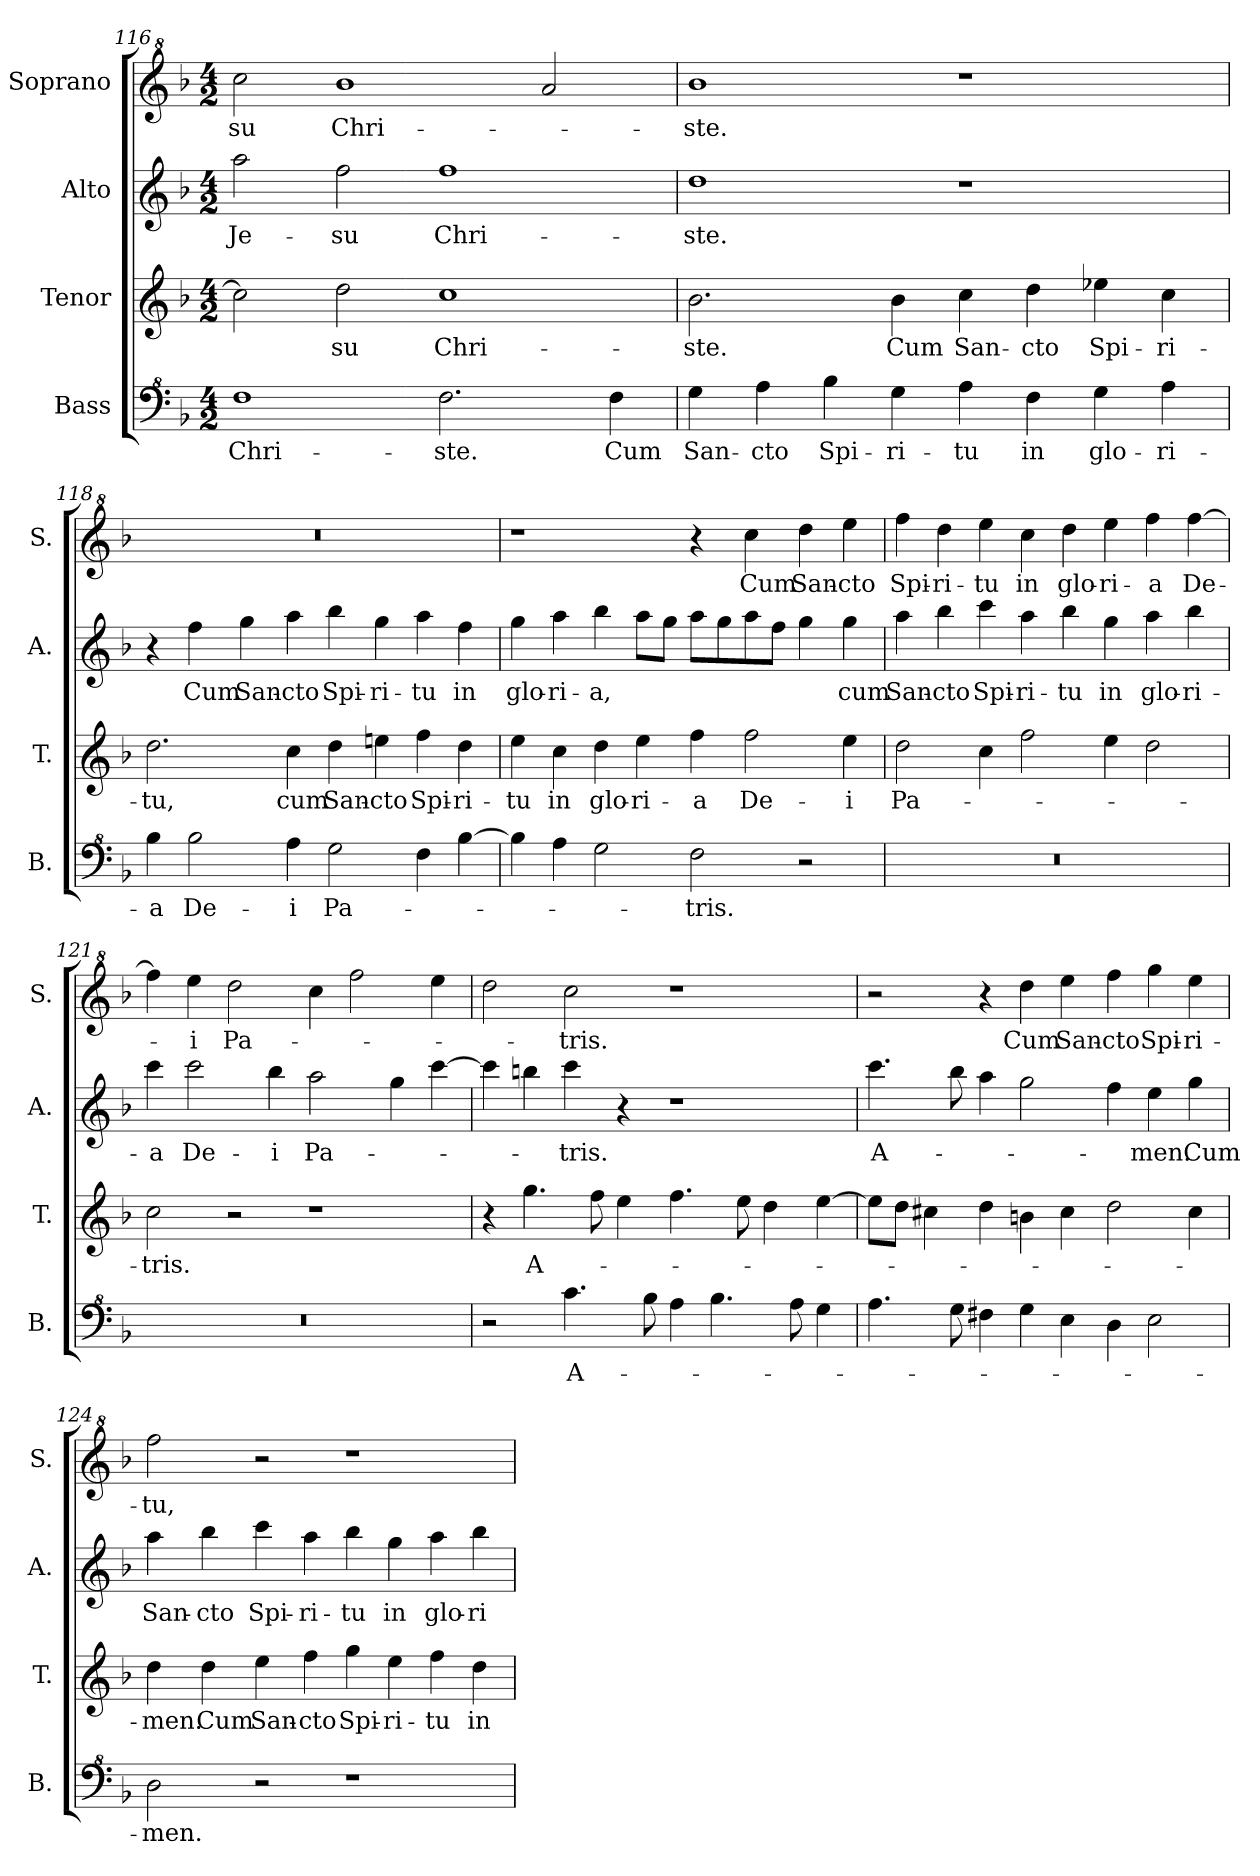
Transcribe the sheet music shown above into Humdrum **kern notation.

**kern	**text	**kern	**text	**kern	**text	**kern	**text
*part4	*part4	*part3	*part3	*part2	*part2	*part1	*part1
*staff4	*staff4	*staff3	*staff3	*staff2	*staff2	*staff1	*staff1
*I"Bass	*	*I"Tenor	*	*I"Alto	*	*I"Soprano	*
*I'B.	*	*I'T.	*	*I'A.	*	*I'S.	*
*clefF^4	*	*clefG2	*	*clefG2	*	*clefG^2	*
*k[b-]	*	*k[b-]	*	*k[b-]	*	*k[b-]	*
*M4/2	*	*M4/2	*	*M4/2	*	*M4/2	*
=116	=116	=116	=116	=116	=116	=116	=116
!	!LO:LY:b	!	!	!	!LO:LY:b	!	!LO:LY:b
1f	Chri-	2cc\]	.	2aa\	Je-	2ccc\	-su
!	!	!	!LO:LY:b	!	!LO:LY:b	!	!LO:LY:b
.	.	2dd\	-su	2ff\	-su	1bb-	Chri-
!	!LO:LY:b	!	!LO:LY:b	!	!LO:LY:b	!	!
2.f\	-ste.	1cc	Chri-	1ff	Chri-	.	.
.	.	.	.	.	.	2aa/	.
!	!LO:LY:b	!	!	!	!	!	!
4f\	Cum	.	.	.	.	.	.
!!LO:LB:g=z
=117	=117	=117	=117	=117	=117	=117	=117
!	!LO:LY:b	!	!LO:LY:b	!	!LO:LY:b	!	!LO:LY:b
4g\	San-	2.b-\	-ste.	1dd	ste.	1bb-	-ste.
!	!LO:LY:b	!	!	!	!	!	!
4a\	-cto	.	.	.	.	.	.
!	!LO:LY:b	!	!	!	!	!	!
4b-\	Spi-	.	.	.	.	.	.
!	!LO:LY:b	!	!LO:LY:b	!	!	!	!
4g\	-ri-	4b-\	Cum	.	.	.	.
!	!LO:LY:b	!	!LO:LY:b	!	!	!	!
4a\	-tu	4cc\	San-	1r	.	1r	.
!	!LO:LY:b	!	!LO:LY:b	!	!	!	!
4f\	in	4dd\	-cto	.	.	.	.
!	!LO:LY:b	!	!LO:LY:b	!	!	!	!
4g\	glo-	4ee-X\	Spi-	.	.	.	.
!	!LO:LY:b	!	!LO:LY:b	!	!	!	!
4a\	-ri-	4cc\	-ri-	.	.	.	.
=118	=118	=118	=118	=118	=118	=118	=118
!	!LO:LY:b	!	!LO:LY:b	!	!	!	!
4b-\	-a	2.dd\	-tu,	4r	.	0r	.
!	!LO:LY:b	!	!	!	!LO:LY:b	!	!
2b-\	De-	.	.	4ff\	Cum	.	.
!	!	!	!	!	!LO:LY:b	!	!
.	.	.	.	4gg\	San-	.	.
!	!LO:LY:b	!	!LO:LY:b	!	!LO:LY:b	!	!
4a\	-i	4cc\	cum	4aa\	-cto	.	.
!	!LO:LY:b	!	!LO:LY:b	!	!LO:LY:b	!	!
2g\	Pa-	4dd\	San-	4bb-\	Spi-	.	.
!	!	!	!LO:LY:b	!	!LO:LY:b	!	!
.	.	4eeni\	-cto	4gg\	-ri-	.	.
!	!	!	!LO:LY:b	!	!LO:LY:b	!	!
4f\	.	4ff\	Spi-	4aa\	-tu	.	.
!	!	!	!LO:LY:b	!	!LO:LY:b	!	!
[4b-\	.	4dd\	-ri-	4ff\	in	.	.
=119	=119	=119	=119	=119	=119	=119	=119
!	!	!	!LO:LY:b	!	!LO:LY:b	!	!
4b-\]	.	4ee\	-tu	4gg\	glo-	1r	.
!	!	!	!LO:LY:b	!	!LO:LY:b	!	!
4a\	.	4cc\	in	4aa\	-ri-	.	.
!	!	!	!LO:LY:b	!	!LO:LY:b	!	!
2g\	.	4dd\	glo-	4bb-\	-a,	.	.
!	!	!	!LO:LY:b	!	!	!	!
.	.	4ee\	-ri-	8aa\L	.	.	.
.	.	.	.	8gg\J	.	.	.
!	!LO:LY:b	!	!LO:LY:b	!	!	!	!
2f\	-tris.	4ff\	-a	8aa\L	.	4r	.
.	.	.	.	8gg\	.	.	.
!	!	!	!LO:LY:b	!	!	!	!LO:LY:b
.	.	2ff\	De-	8aa\	.	4ccc\	Cum
.	.	.	.	8ff\J	.	.	.
!	!	!	!	!	!	!	!LO:LY:b
2r	.	.	.	4gg\	.	4ddd\	San-
!	!	!	!LO:LY:b	!	!LO:LY:b	!	!LO:LY:b
.	.	4ee\	-i	4gg\	cum	4eee\	-cto
=120	=120	=120	=120	=120	=120	=120	=120
!	!	!	!LO:LY:b	!	!LO:LY:b	!	!LO:LY:b
0r	.	2dd\	Pa-	4aa\	San-	4fff\	Spi-
!	!	!	!	!	!LO:LY:b	!	!LO:LY:b
.	.	.	.	4bb-\	-cto	4ddd\	-ri-
!	!	!	!	!	!LO:LY:b	!	!LO:LY:b
.	.	4cc\	.	4ccc\	Spi-	4eee\	-tu
!	!	!	!	!	!LO:LY:b	!	!LO:LY:b
.	.	2ff\	.	4aa\	-ri-	4ccc\	in
!	!	!	!	!	!LO:LY:b	!	!LO:LY:b
.	.	.	.	4bb-\	-tu	4ddd\	glo-
!	!	!	!	!	!LO:LY:b	!	!LO:LY:b
.	.	4ee\	.	4gg\	in	4eee\	-ri-
!	!	!	!	!	!LO:LY:b	!	!LO:LY:b
.	.	2dd\	.	4aa\	glo-	4fff\	-a
!	!	!	!	!	!LO:LY:b	!	!LO:LY:b
.	.	.	.	4bb-\	-ri-	[4fff\	De-
=121	=121	=121	=121	=121	=121	=121	=121
!	!	!	!LO:LY:b	!	!LO:LY:b	!	!
0r	.	2cc\	-tris.	4ccc\	-a	4fff\]	.
!	!	!	!	!	!LO:LY:b	!	!LO:LY:b
.	.	.	.	2ccc\	De-	4eee\	-i
!	!	!	!	!	!	!	!LO:LY:b
.	.	2r	.	.	.	2ddd\	Pa-
!	!	!	!	!	!LO:LY:b	!	!
.	.	.	.	4bb-\	-i	.	.
!	!	!	!	!	!LO:LY:b	!	!
.	.	1r	.	2aa\	Pa-	4ccc\	.
.	.	.	.	.	.	2fff\	.
.	.	.	.	4gg\	.	.	.
.	.	.	.	[4ccc\	.	4eee\	.
=122	=122	=122	=122	=122	=122	=122	=122
2r	.	4r	.	4ccc\]	.	2ddd\	.
!	!	!	!LO:LY:b	!	!	!	!
.	.	4.gg\	A-	4bbn\	.	.	.
!	!LO:LY:b	!	!	!	!LO:LY:b	!	!LO:LY:b
4.cc\	A-	.	.	4ccc\	-tris.	2ccc\	-tris.
.	.	8ff\	.	.	.	.	.
.	.	4ee\	.	4r	.	.	.
8b-\	.	.	.	.	.	.	.
4a\	.	4.ff\	.	1r	.	1r	.
4.b-\	.	.	.	.	.	.	.
.	.	8ee\	.	.	.	.	.
.	.	4dd\	.	.	.	.	.
8a\	.	.	.	.	.	.	.
4g\	.	[4ee\	.	.	.	.	.
!!LO:LB:g=z
=123	=123	=123	=123	=123	=123	=123	=123
!	!	!	!	!	!LO:LY:b	!	!
4.a\	.	8ee\L]	.	4.ccc\	A-	2r	.
.	.	8dd\J	.	.	.	.	.
.	.	4cc#X\	.	.	.	.	.
8g\	.	.	.	8bb-i\	.	.	.
4f#X\	.	4dd\	.	4aa\	.	4r	.
!	!	!	!	!	!	!	!LO:LY:b
4g\	.	4bn\	.	2gg\	.	4ddd\	Cum
!	!	!	!	!	!	!	!LO:LY:b
4e\	.	4cc#\	.	.	.	4eee\	San-
!	!	!	!	!	!	!	!LO:LY:b
4d\	.	2dd\	.	4ff\	.	4fff\	-cto
!	!	!	!	!	!LO:LY:b	!	!LO:LY:b
2e\	.	.	.	4ee\	-men.	4ggg\	Spi-
!	!	!	!	!	!LO:LY:b	!	!LO:LY:b
.	.	4cc#\	.	4gg\	Cum	4eee\	-ri-
=124	=124	=124	=124	=124	=124	=124	=124
!	!LO:LY:b	!	!LO:LY:b	!	!LO:LY:b	!	!LO:LY:b
2d\	-men.	4dd\	-men.	4aa\	San-	2fff\	-tu,
!	!	!	!LO:LY:b	!	!LO:LY:b	!	!
.	.	4dd\	Cum	4bb-\	-cto	.	.
!	!	!	!LO:LY:b	!	!LO:LY:b	!	!
2r	.	4ee\	San-	4ccc\	Spi-	2r	.
!	!	!	!LO:LY:b	!	!LO:LY:b	!	!
.	.	4ff\	-cto	4aa\	-ri-	.	.
!	!	!	!LO:LY:b	!	!LO:LY:b	!	!
1r	.	4gg\	Spi-	4bb-\	-tu	1r	.
!	!	!	!LO:LY:b	!	!LO:LY:b	!	!
.	.	4ee\	-ri-	4gg\	in	.	.
!	!	!	!LO:LY:b	!	!LO:LY:b	!	!
.	.	4ff\	-tu	4aa\	glo-	.	.
!	!	!	!LO:LY:b	!	!LO:LY:b	!	!
.	.	4dd\	in	4bb-\	-ri-	.	.
=	=	=	=	=	=	=	=
*-	*-	*-	*-	*-	*-	*-	*-
